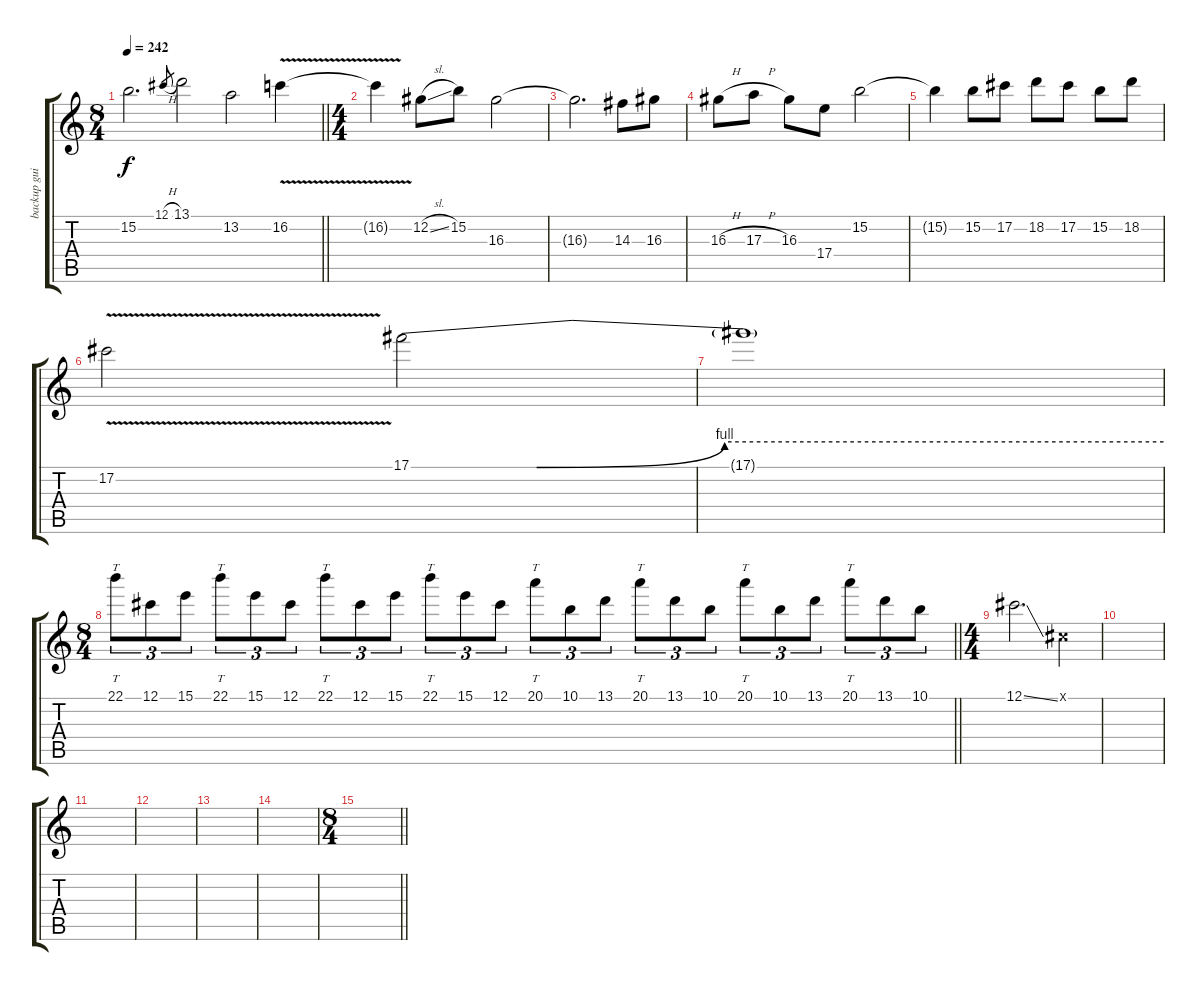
\track ("backup guitar" "backup gui") {instrument distortionguitar}
\staff {score tabs}
\tuning (Db4 Ab3 E3 B2 Gb2 Db2) {hide}
\ts (8 4)
\tempo 242
\clef g2
\barLineRight lightlight
\ks c
15.2.2{d dy f} 12.1{h}.8{gr} 13.1.2 13.2.2 16.2{v}.4 |
\ts (4 4)
16.2{t}.4 12.2{sl}.8 15.2.8 16.3.2 |
16.3{t}.2{d} 14.3.8 16.3.8 |
16.3{h}.8 17.3{h}.8 16.3.8 17.4.8 15.2.2 |
15.2{t}.4 15.2.8 17.2.8 18.2.8 17.2.8 15.2.8 18.2.8 |
17.2{v}.2 17.1{be (custom 0 0 10 0 25 4 60 4)}.2 |
17.1{t}.1 |
\ts (8 4)
\barLineRight lightlight
22.1.8{tt tu (3 2)} 12.1.8{tu (3 2)} 15.1.8{tu (3 2)} 22.1.8{tt tu (3 2)} 15.1.8{tu (3 2)} 12.1.8{tu (3 2)} 22.1.8{tt tu (3 2)} 12.1.8{tu (3 2)} 15.1.8{tu (3 2)} 22.1.8{tt tu (3 2)} 15.1.8{tu (3 2)} 12.1.8{tu (3 2)} 20.1.8{tt tu (3 2)} 10.1.8{tu (3 2)} 13.1.8{tu (3 2)} 20.1.8{tt tu (3 2)} 13.1.8{tu (3 2)} 10.1.8{tu (3 2)} 20.1.8{tt tu (3 2)} 10.1.8{tu (3 2)} 13.1.8{tu (3 2)} 20.1.8{tt tu (3 2)} 13.1.8{tu (3 2)} 10.1.8{tu (3 2)} |
\ts (4 4)
12.1{ss}.2{d} 0.1{x}.4 |
|
|
|
|
|
\ts (8 4)
\barLineRight lightlight
